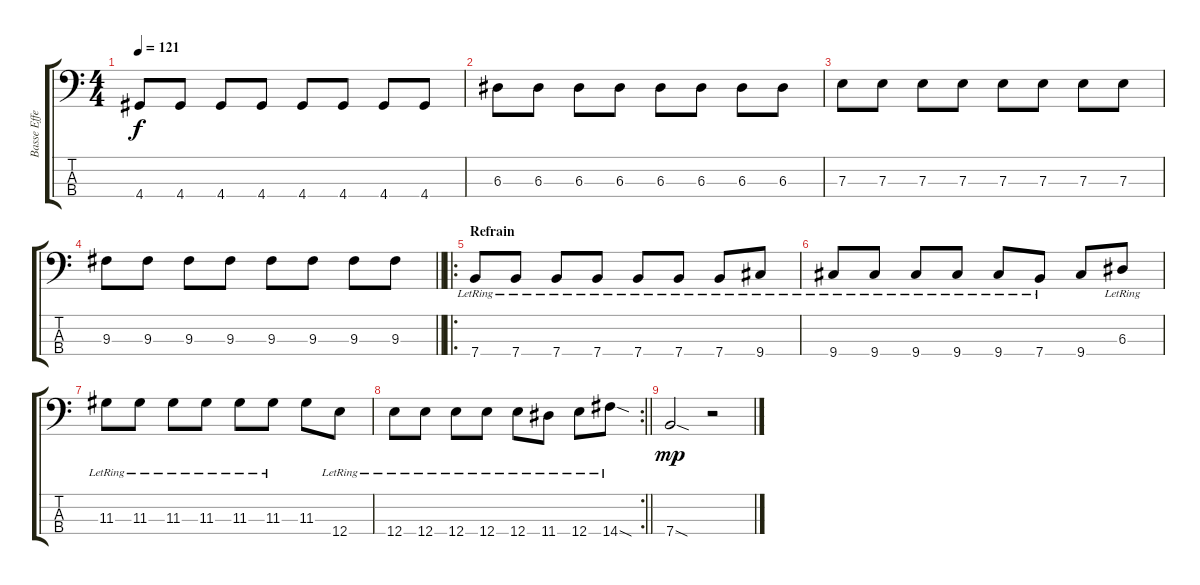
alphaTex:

\track ("Basse Effets 2" "Basse Effe") {instrument overdrivenguitar}
\staff {score tabs}
\tuning (G2 D2 A1 E1) {hide}
\ts (4 4)
\tempo 121
\clef f4
\ks c
4.4.8{dy f} 4.4.8 4.4.8 4.4.8 4.4.8 4.4.8 4.4.8 4.4.8 |
6.3.8 6.3.8 6.3.8 6.3.8 6.3.8 6.3.8 6.3.8 6.3.8 |
7.3.8 7.3.8 7.3.8 7.3.8 7.3.8 7.3.8 7.3.8 7.3.8 |
\barLineRight lightlight
9.3.8 9.3.8 9.3.8 9.3.8 9.3.8 9.3.8 9.3.8 9.3.8 |
\ro
\section ("" "Refrain")
7.4{lr}.8 7.4{lr}.8 7.4{lr}.8 7.4{lr}.8 7.4{lr}.8 7.4{lr}.8 7.4{lr}.8 9.4{lr}.8 |
9.4{lr}.8 9.4{lr}.8 9.4{lr}.8 9.4{lr}.8 9.4{lr}.8 7.4{lr}.8 9.4.8 6.3{lr}.8 |
11.3{lr}.8 11.3{lr}.8 11.3{lr}.8 11.3{lr}.8 11.3{lr}.8 11.3{lr}.8 11.3.8 12.4{lr}.8 |
\rc 2
\barLineRight lightlight
12.4{lr}.8 12.4{lr}.8 12.4{lr}.8 12.4{lr}.8 12.4{lr}.8 11.4{lr}.8 12.4{lr}.8 14.4{sod lr}.8 |
7.4{sod}.2{dy mp} r.2
